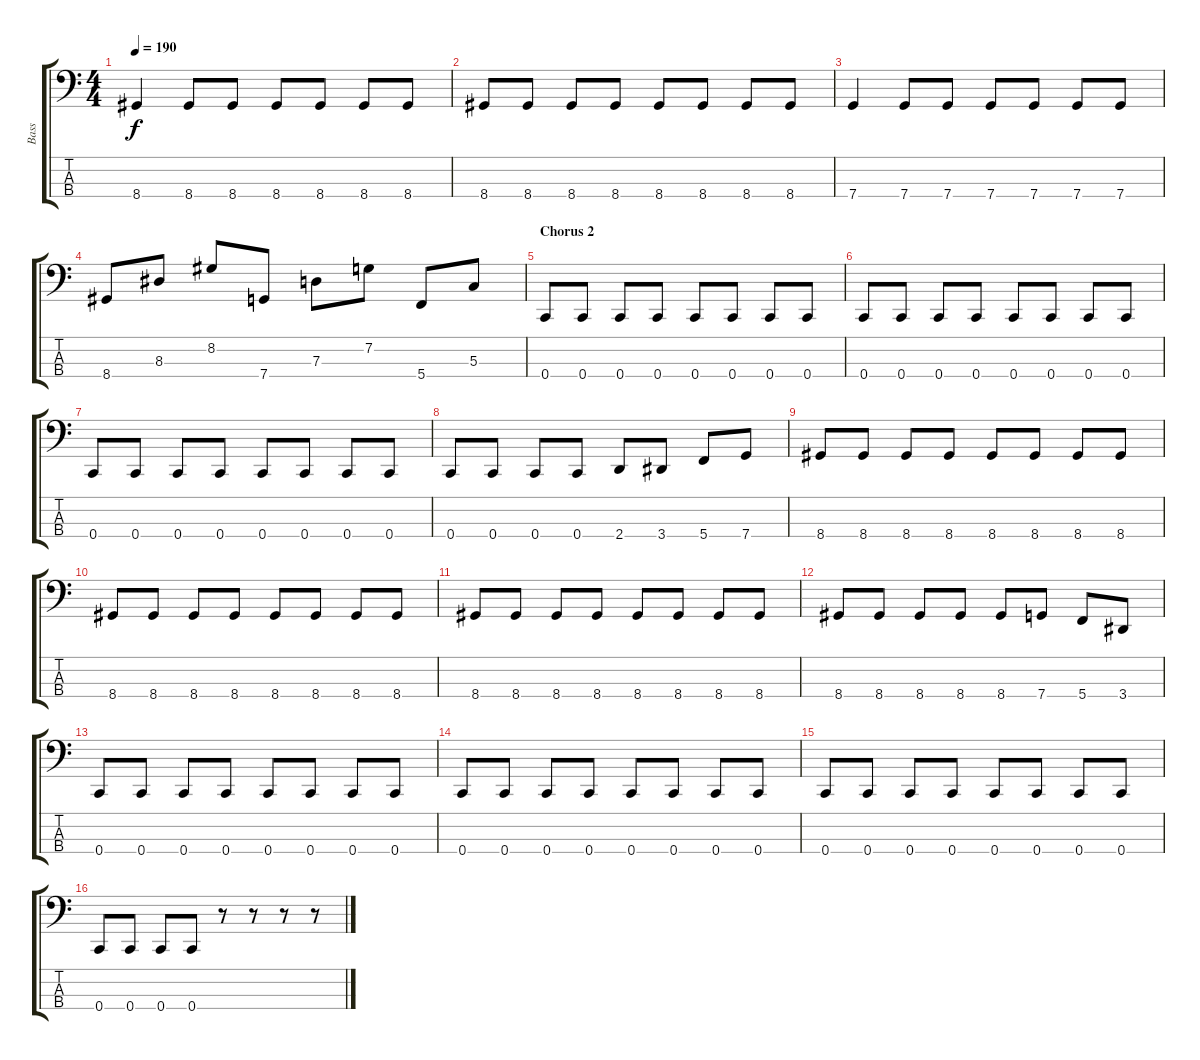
\track ("Bass" "Bass") {instrument electricbassfinger}
\staff {score tabs}
\tuning (F2 C2 G1 C1) {hide}
\ts (4 4)
\tempo 190
\clef f4
\ks c
8.4.4{dy f} 8.4.8 8.4.8 8.4.8 8.4.8 8.4.8 8.4.8 |
8.4.8 8.4.8 8.4.8 8.4.8 8.4.8 8.4.8 8.4.8 8.4.8 |
7.4.4 7.4.8 7.4.8 7.4.8 7.4.8 7.4.8 7.4.8 |
8.4.8 8.3.8 8.2.8 7.4.8 7.3.8 7.2.8 5.4.8 5.3.8 |
\section ("" "Chorus 2")
0.4.8 0.4.8 0.4.8 0.4.8 0.4.8 0.4.8 0.4.8 0.4.8 |
0.4.8 0.4.8 0.4.8 0.4.8 0.4.8 0.4.8 0.4.8 0.4.8 |
0.4.8 0.4.8 0.4.8 0.4.8 0.4.8 0.4.8 0.4.8 0.4.8 |
0.4.8 0.4.8 0.4.8 0.4.8 2.4.8 3.4.8 5.4.8 7.4.8 |
8.4.8 8.4.8 8.4.8 8.4.8 8.4.8 8.4.8 8.4.8 8.4.8 |
8.4.8 8.4.8 8.4.8 8.4.8 8.4.8 8.4.8 8.4.8 8.4.8 |
8.4.8 8.4.8 8.4.8 8.4.8 8.4.8 8.4.8 8.4.8 8.4.8 |
8.4.8 8.4.8 8.4.8 8.4.8 8.4.8 7.4.8 5.4.8 3.4.8 |
0.4.8 0.4.8 0.4.8 0.4.8 0.4.8 0.4.8 0.4.8 0.4.8 |
0.4.8 0.4.8 0.4.8 0.4.8 0.4.8 0.4.8 0.4.8 0.4.8 |
0.4.8 0.4.8 0.4.8 0.4.8 0.4.8 0.4.8 0.4.8 0.4.8 |
0.4.8 0.4.8 0.4.8 0.4.8 r.8 r.8 r.8 r.8
